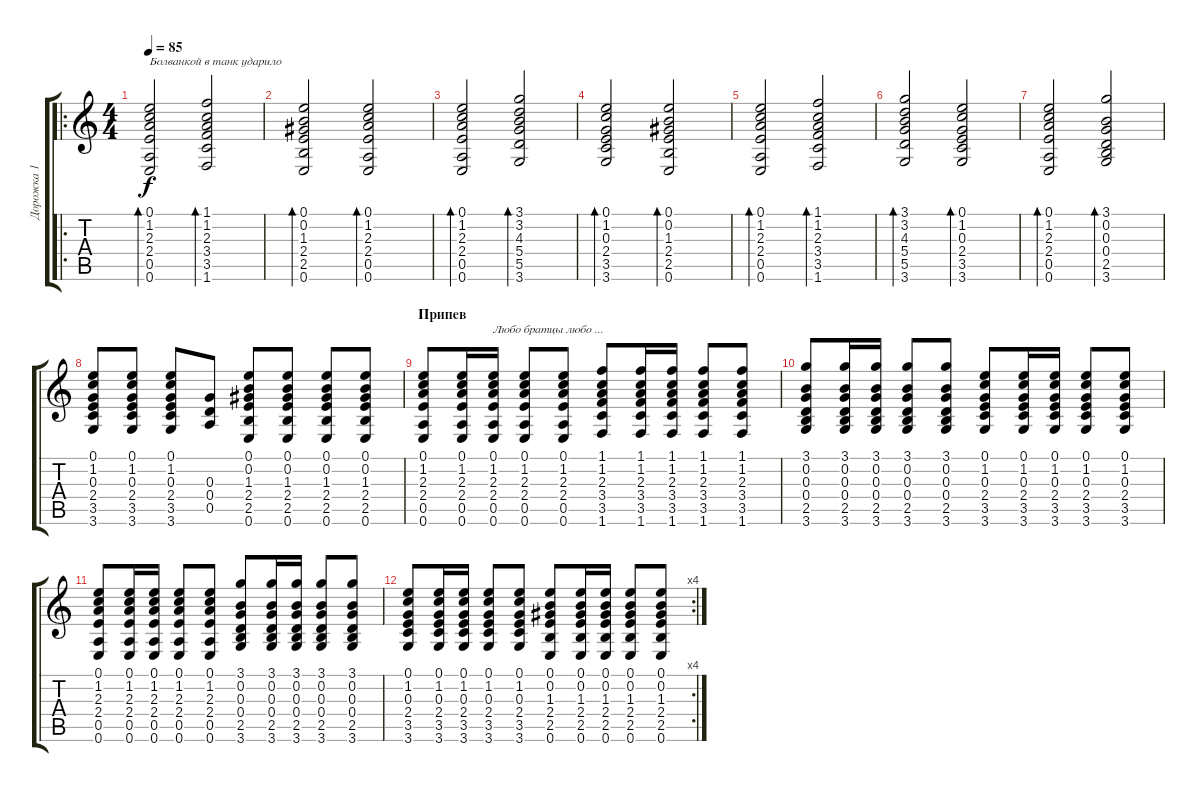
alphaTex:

\track ("Дорожка 1" "Дорожка 1") {instrument acousticguitarnylon}
\staff {score tabs}
\tuning (E4 B3 G3 D3 A2 E2) {hide}
\ro
\ts (4 4)
\tempo 85
\clef g2
\ks c
(0.1 1.2 2.3 2.4 0.5 0.6).2{bd 240 txt "Болванкой в танк ударило" dy f instrument acousticguitarnylon} (1.1 1.2 2.3 3.4 3.5 1.6).2{bd 240} |
(0.1 0.2 1.3 2.4 2.5 0.6).2{bd 240} (0.1 1.2 2.3 2.4 0.5 0.6).2{bd 240} |
(0.1 1.2 2.3 2.4 0.5 0.6).2{bd 240} (3.1 3.2 4.3 5.4 5.5 3.6).2{bd 240} |
(0.1 1.2 0.3 2.4 3.5 3.6).2{bd 240} (0.1 0.2 1.3 2.4 2.5 0.6).2{bd 240} |
(0.1 1.2 2.3 2.4 0.5 0.6).2{bd 240} (1.1 1.2 2.3 3.4 3.5 1.6).2{bd 240} |
(3.1 3.2 4.3 5.4 5.5 3.6).2{bd 240} (0.1 1.2 0.3 2.4 3.5 3.6).2{bd 240} |
(0.1 1.2 2.3 2.4 0.5 0.6).2{bd 240} (3.1 0.2 0.3 0.4 2.5 3.6).2{bd 240} |
(0.1 1.2 0.3 2.4 3.5 3.6).8 (0.1 1.2 0.3 2.4 3.5 3.6).8 (0.1 1.2 0.3 2.4 3.5 3.6).8 (0.3 0.4 0.5).8 (0.1 0.2 1.3 2.4 2.5 0.6).8 (0.1 0.2 1.3 2.4 2.5 0.6).8 (0.1 0.2 1.3 2.4 2.5 0.6).8 (0.1 0.2 1.3 2.4 2.5 0.6).8 |
\section ("" "Припев")
(0.1 1.2 2.3 2.4 0.5 0.6).8 (0.1 1.2 2.3 2.4 0.5 0.6).16 (0.1 1.2 2.3 2.4 0.5 0.6).16{txt "Любо братцы любо ..."} (0.1 1.2 2.3 2.4 0.5 0.6).8 (0.1 1.2 2.3 2.4 0.5 0.6).8 (1.1 1.2 2.3 3.4 3.5 1.6).8 (1.1 1.2 2.3 3.4 3.5 1.6).16 (1.1 1.2 2.3 3.4 3.5 1.6).16 (1.1 1.2 2.3 3.4 3.5 1.6).8 (1.1 1.2 2.3 3.4 3.5 1.6).8 |
(3.1 0.2 0.3 0.4 2.5 3.6).8 (3.1 0.2 0.3 0.4 2.5 3.6).16 (3.1 0.2 0.3 0.4 2.5 3.6).16 (3.1 0.2 0.3 0.4 2.5 3.6).8 (3.1 0.2 0.3 0.4 2.5 3.6).8 (0.1 1.2 0.3 2.4 3.5 3.6).8 (0.1 1.2 0.3 2.4 3.5 3.6).16 (0.1 1.2 0.3 2.4 3.5 3.6).16 (0.1 1.2 0.3 2.4 3.5 3.6).8 (0.1 1.2 0.3 2.4 3.5 3.6).8 |
(0.1 1.2 2.3 2.4 0.5 0.6).8 (0.1 1.2 2.3 2.4 0.5 0.6).16 (0.1 1.2 2.3 2.4 0.5 0.6).16 (0.1 1.2 2.3 2.4 0.5 0.6).8 (0.1 1.2 2.3 2.4 0.5 0.6).8 (3.1 0.2 0.3 0.4 2.5 3.6).8 (3.1 0.2 0.3 0.4 2.5 3.6).16 (3.1 0.2 0.3 0.4 2.5 3.6).16 (3.1 0.2 0.3 0.4 2.5 3.6).8 (3.1 0.2 0.3 0.4 2.5 3.6).8 |
\rc 4
(0.1 1.2 0.3 2.4 3.5 3.6).8 (0.1 1.2 0.3 2.4 3.5 3.6).16 (0.1 1.2 0.3 2.4 3.5 3.6).16 (0.1 1.2 0.3 2.4 3.5 3.6).8 (0.1 1.2 0.3 2.4 3.5 3.6).8 (0.1 0.2 1.3 2.4 2.5 0.6).8 (0.1 0.2 1.3 2.4 2.5 0.6).16 (0.1 0.2 1.3 2.4 2.5 0.6).16 (0.1 0.2 1.3 2.4 2.5 0.6).8 (0.1 0.2 1.3 2.4 2.5 0.6).8
